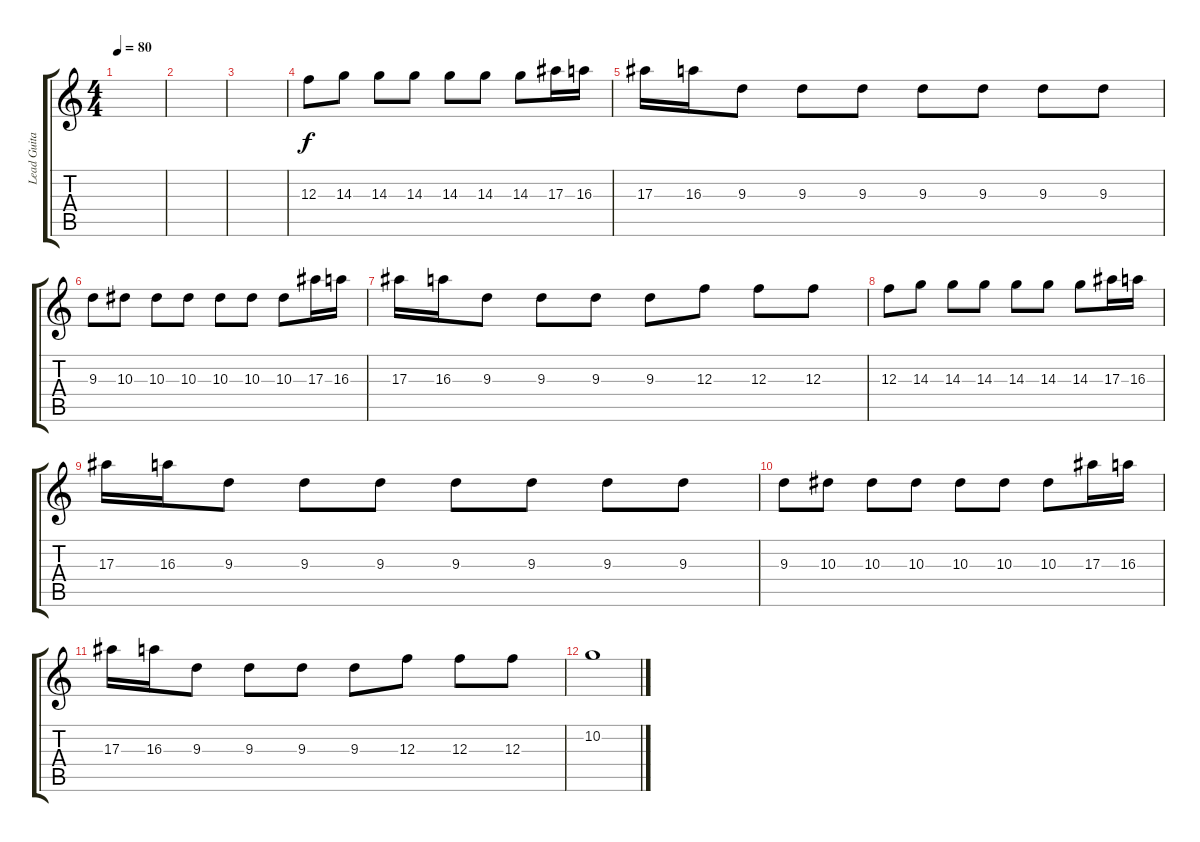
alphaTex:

\track ("Lead Guitar 2" "Lead Guita") {instrument distortionguitar}
\staff {score tabs}
\tuning (D4 A3 F3 C3 G2 C2) {hide}
\ts (4 4)
\tempo 80
\clef g2
\ks c
|
|
|
12.3.8 14.3.8 14.3.8 14.3.8 14.3.8 14.3.8 14.3.8 17.3.16 16.3.16 |
17.3.16 16.3.16 9.3.8 9.3.8 9.3.8 9.3.8 9.3.8 9.3.8 9.3.8 |
9.3.8 10.3.8 10.3.8 10.3.8 10.3.8 10.3.8 10.3.8 17.3.16 16.3.16 |
17.3.16 16.3.16 9.3.8 9.3.8 9.3.8 9.3.8 12.3.8 12.3.8 12.3.8 |
12.3.8 14.3.8 14.3.8 14.3.8 14.3.8 14.3.8 14.3.8 17.3.16 16.3.16 |
17.3.16 16.3.16 9.3.8 9.3.8 9.3.8 9.3.8 9.3.8 9.3.8 9.3.8 |
9.3.8 10.3.8 10.3.8 10.3.8 10.3.8 10.3.8 10.3.8 17.3.16 16.3.16 |
17.3.16 16.3.16 9.3.8 9.3.8 9.3.8 9.3.8 12.3.8 12.3.8 12.3.8 |
10.2.1
